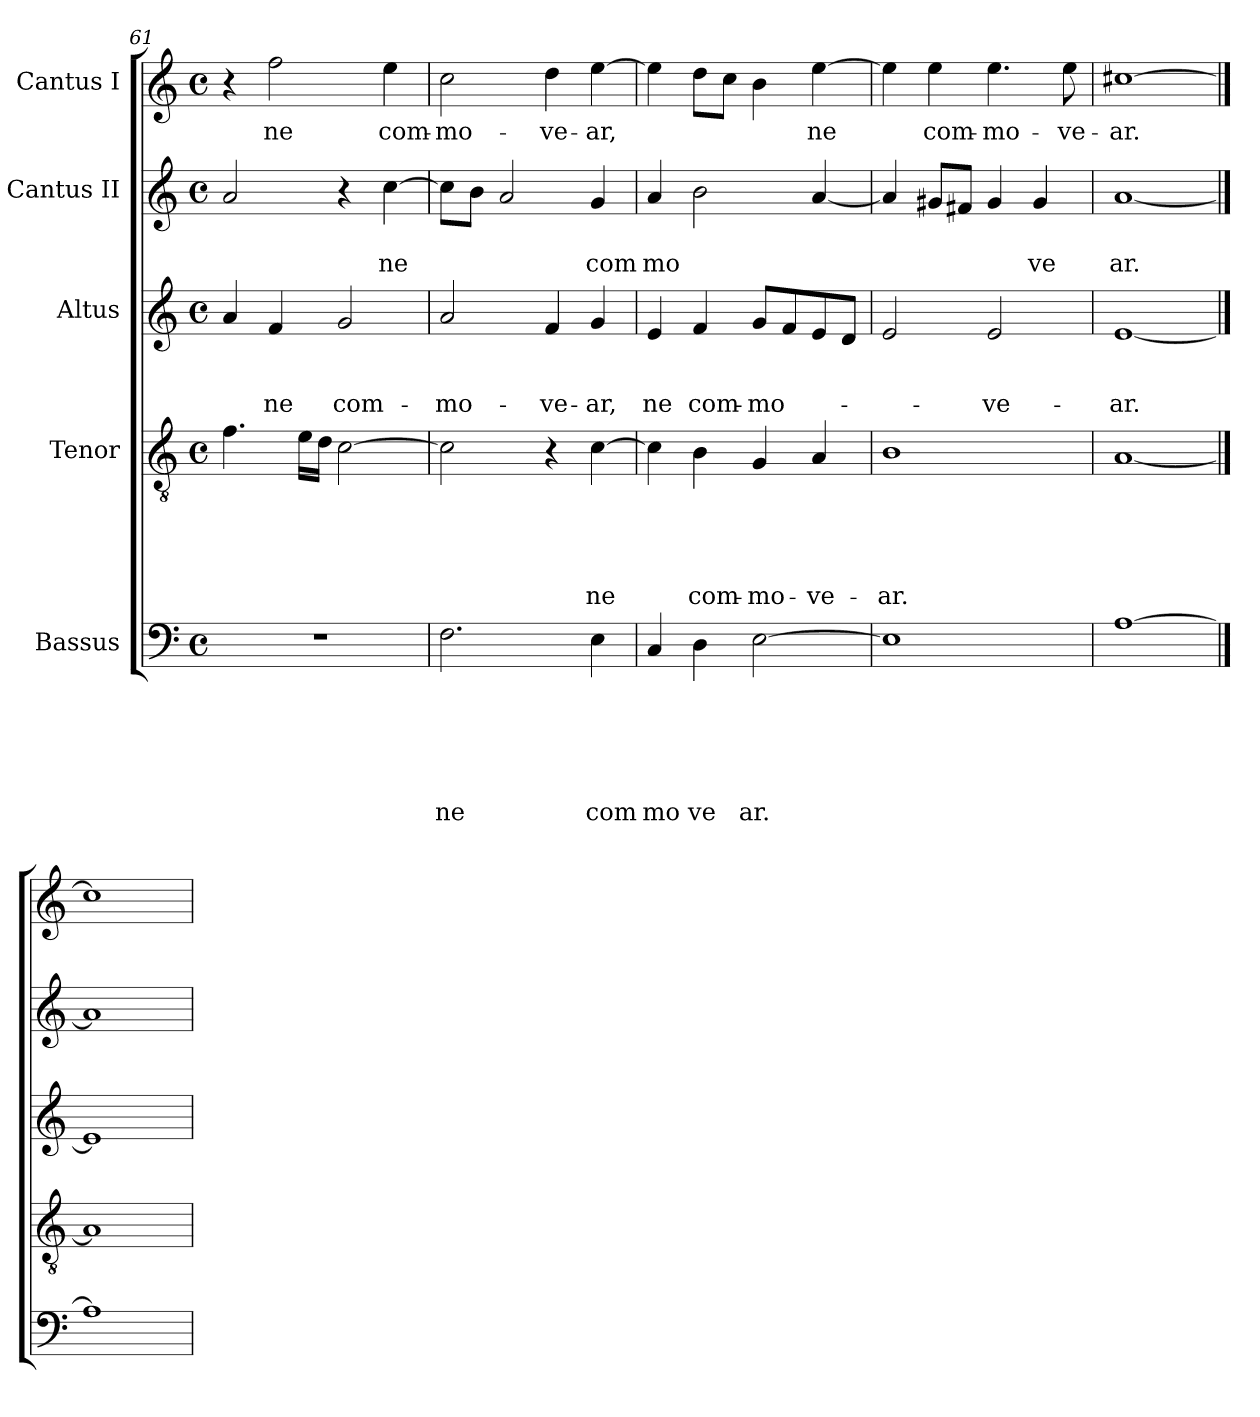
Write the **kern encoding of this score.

**kern	**text	**text	**text	**text	**text	**text	**kern	**text	**text	**text	**text	**text	**kern	**text	**text	**text	**kern	**text	**text	**kern	**text
*part5	*part5	*part5	*part5	*part5	*part5	*part5	*part4	*part4	*part4	*part4	*part4	*part4	*part3	*part3	*part3	*part3	*part2	*part2	*part2	*part1	*part1
*staff5	*staff5	*staff5	*staff5	*staff5	*staff5	*staff5	*staff4	*staff4	*staff4	*staff4	*staff4	*staff4	*staff3	*staff3	*staff3	*staff3	*staff2	*staff2	*staff2	*staff1	*staff1
*I"Bassus	*	*	*	*	*	*	*I"Tenor	*	*	*	*	*	*I"Altus	*	*	*	*I"Cantus II	*	*	*I"Cantus I	*
*clefF4	*	*	*	*	*	*	*clefGv2	*	*	*	*	*	*clefG2	*	*	*	*clefG2	*	*	*clefG2	*
*k[]	*	*	*	*	*	*	*k[]	*	*	*	*	*	*k[]	*	*	*	*k[]	*	*	*k[]	*
*C:	*	*	*	*	*	*	*C:	*	*	*	*	*	*C:	*	*	*	*C:	*	*	*C:	*
*M4/4	*	*	*	*	*	*	*M4/4	*	*	*	*	*	*M4/4	*	*	*	*M4/4	*	*	*M4/4	*
*met(c)	*	*	*	*	*	*	*met(c)	*	*	*	*	*	*met(c)	*	*	*	*met(c)	*	*	*met(c)	*
=61	=61	=61	=61	=61	=61	=61	=61	=61	=61	=61	=61	=61	=61	=61	=61	=61	=61	=61	=61	=61	=61
1r	.	.	.	.	.	.	4.f\	.	.	.	.	.	4a/	.	.	.	2a/	.	.	4r	.
!	!	!	!	!	!	!	!	!	!	!	!	!	!	!	!	!LO:LY:b	!	!	!	!	!LO:LY:b
.	.	.	.	.	.	.	.	.	.	.	.	.	4f/	.	.	ne	.	.	.	2ff\	ne
.	.	.	.	.	.	.	16e\LL	.	.	.	.	.	.	.	.	.	.	.	.	.	.
.	.	.	.	.	.	.	16d\JJ	.	.	.	.	.	.	.	.	.	.	.	.	.	.
!	!	!	!	!	!	!	!	!	!	!	!	!	!	!	!	!LO:LY:b	!	!	!	!	!
.	.	.	.	.	.	.	[>2c\	.	.	.	.	.	2g/	.	.	com-	4r	.	.	.	.
!	!	!	!	!	!	!	!	!	!	!	!	!	!	!	!	!	!	!	!LO:LY:b	!	!LO:LY:b
.	.	.	.	.	.	.	.	.	.	.	.	.	.	.	.	.	[>4cc\	.	ne	4ee\	com-
=62	=62	=62	=62	=62	=62	=62	=62	=62	=62	=62	=62	=62	=62	=62	=62	=62	=62	=62	=62	=62	=62
!	!	!	!	!	!	!LO:LY:b	!	!	!	!	!	!	!	!	!	!LO:LY:b	!	!	!	!	!LO:LY:b
2.F\	.	.	.	.	.	ne	2c\]	.	.	.	.	.	2a/	.	.	-mo-	8cc\L]	.	.	2cc\	-mo-
.	.	.	.	.	.	.	.	.	.	.	.	.	.	.	.	.	8b\J	.	.	.	.
.	.	.	.	.	.	.	.	.	.	.	.	.	.	.	.	.	2a/	.	.	.	.
!	!	!	!	!	!	!	!	!	!	!	!	!	!	!	!	!LO:LY:b	!	!	!	!	!LO:LY:b
.	.	.	.	.	.	.	4r	.	.	.	.	.	4f/	.	.	-ve-	.	.	.	4dd\	-ve-
!	!	!	!	!	!	!LO:LY:b	!	!	!	!	!	!LO:LY:b	!	!	!	!LO:LY:b	!	!	!LO:LY:b	!	!LO:LY:b
4E\	.	.	.	.	.	com	[>4c\	.	.	.	.	ne	4g/	.	.	-ar,	4g/	.	com	[>4ee\	-ar,
=63	=63	=63	=63	=63	=63	=63	=63	=63	=63	=63	=63	=63	=63	=63	=63	=63	=63	=63	=63	=63	=63
!	!	!	!	!	!	!LO:LY:b	!	!	!	!	!	!	!	!	!	!LO:LY:b	!	!	!LO:LY:b	!	!
4C/	.	.	.	.	.	mo	4c\]	.	.	.	.	.	4e/	.	.	ne	4a/	.	mo	4ee\]	.
!	!	!	!	!	!	!LO:LY:b	!	!	!	!	!	!LO:LY:b	!	!	!	!LO:LY:b	!	!	!	!	!
4D\	.	.	.	.	.	ve	4B\	.	.	.	.	com-	4f/	.	.	com-	2b\	.	.	8dd\L	.
.	.	.	.	.	.	.	.	.	.	.	.	.	.	.	.	.	.	.	.	8cc\J	.
!	!	!	!	!	!	!LO:LY:b	!	!	!	!	!	!LO:LY:b	!	!	!	!LO:LY:b	!	!	!	!	!
[>2E\	.	.	.	.	.	ar.	4G/	.	.	.	.	-mo-	8g/L	.	.	-mo-	.	.	.	4b\	.
.	.	.	.	.	.	.	.	.	.	.	.	.	8f/	.	.	.	.	.	.	.	.
!	!	!	!	!	!	!	!	!	!	!	!	!LO:LY:b	!	!	!	!	!	!	!	!	!LO:LY:b
.	.	.	.	.	.	.	4A/	.	.	.	.	-ve-	8e/	.	.	.	[<4a/	.	.	[>4ee\	ne
.	.	.	.	.	.	.	.	.	.	.	.	.	8d/J	.	.	.	.	.	.	.	.
=64	=64	=64	=64	=64	=64	=64	=64	=64	=64	=64	=64	=64	=64	=64	=64	=64	=64	=64	=64	=64	=64
!	!	!	!	!	!	!	!	!	!	!	!	!LO:LY:b	!	!	!	!	!	!	!	!	!
1E]	.	.	.	.	.	.	1B	.	.	.	.	-ar.	2e/	.	.	.	4a/]	.	.	4ee\]	.
!	!	!	!	!	!	!	!	!	!	!	!	!	!	!	!	!	!	!	!	!	!LO:LY:b
.	.	.	.	.	.	.	.	.	.	.	.	.	.	.	.	.	8g#X/L	.	.	4ee\	com-
.	.	.	.	.	.	.	.	.	.	.	.	.	.	.	.	.	8f#X/J	.	.	.	.
!	!	!	!	!	!	!	!	!	!	!	!	!	!	!	!	!LO:LY:b	!	!	!	!	!LO:LY:b
.	.	.	.	.	.	.	.	.	.	.	.	.	2e/	.	.	-ve-	4g#/	.	.	4.ee\	-mo-
!	!	!	!	!	!	!	!	!	!	!	!	!	!	!	!	!	!	!	!LO:LY:b	!	!
.	.	.	.	.	.	.	.	.	.	.	.	.	.	.	.	.	4g#/	.	ve	.	.
!	!	!	!	!	!	!	!	!	!	!	!	!	!	!	!	!	!	!	!	!	!LO:LY:b
.	.	.	.	.	.	.	.	.	.	.	.	.	.	.	.	.	.	.	.	8ee\	-ve-
=65	=65	=65	=65	=65	=65	=65	=65	=65	=65	=65	=65	=65	=65	=65	=65	=65	=65	=65	=65	=65	=65
!	!	!	!	!	!	!	!	!	!	!	!	!	!	!	!	!LO:LY:b	!	!	!LO:LY:b	!	!LO:LY:b
[1A	.	.	.	.	.	.	[1A	.	.	.	.	.	[1e	.	.	-ar.	[1a	.	ar.	[1cc#X	-ar.
==66	==66	==66	==66	==66	==66	==66	==66	==66	==66	==66	==66	==66	==66	==66	==66	==66	==66	==66	==66	==66	==66
1A]	.	.	.	.	.	.	1A]	.	.	.	.	.	1e]	.	.	.	1a]	.	.	1cc#]	.
=	=	=	=	=	=	=	=	=	=	=	=	=	=	=	=	=	=	=	=	=	=
*-	*-	*-	*-	*-	*-	*-	*-	*-	*-	*-	*-	*-	*-	*-	*-	*-	*-	*-	*-	*-	*-
